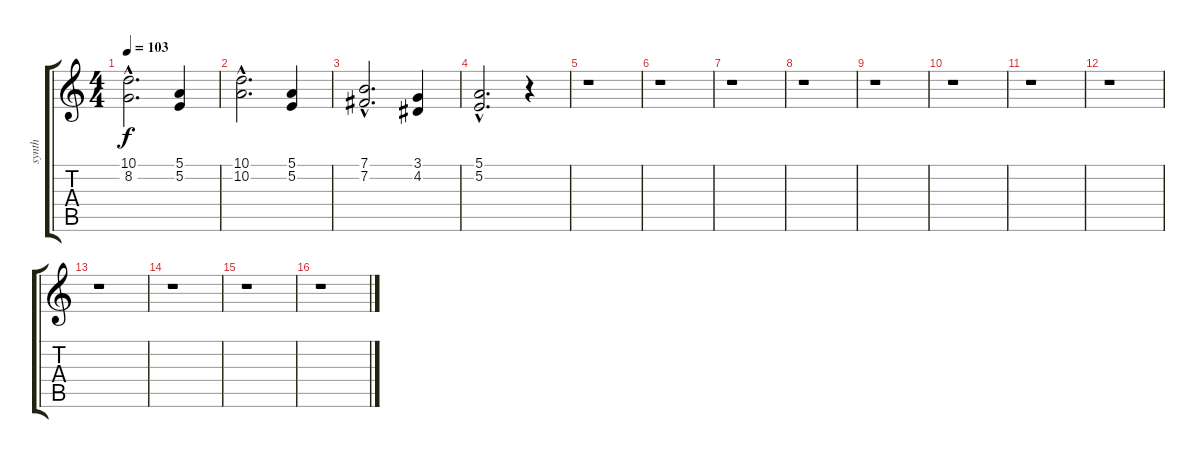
\track ("synth" "synth") {instrument musicbox}
\staff {score tabs}
\tuning (E4 B3 G3 D3 A2 E2) {hide}
\ts (4 4)
\tempo 103
\clef g2
\ks c
(10.1{hac} 8.2{hac}).2{d dy f} (5.1 5.2).4 |
(10.1{hac} 10.2{hac}).2{d} (5.1 5.2).4 |
(7.1{hac} 7.2{hac}).2{d} (3.1 4.2).4 |
(5.1{hac} 5.2{hac}).2{d} r.4 |
r.1 |
r.1 |
r.1 |
r.1 |
r.1 |
r.1 |
r.1 |
r.1 |
r.1 |
r.1 |
r.1 |
r.1
